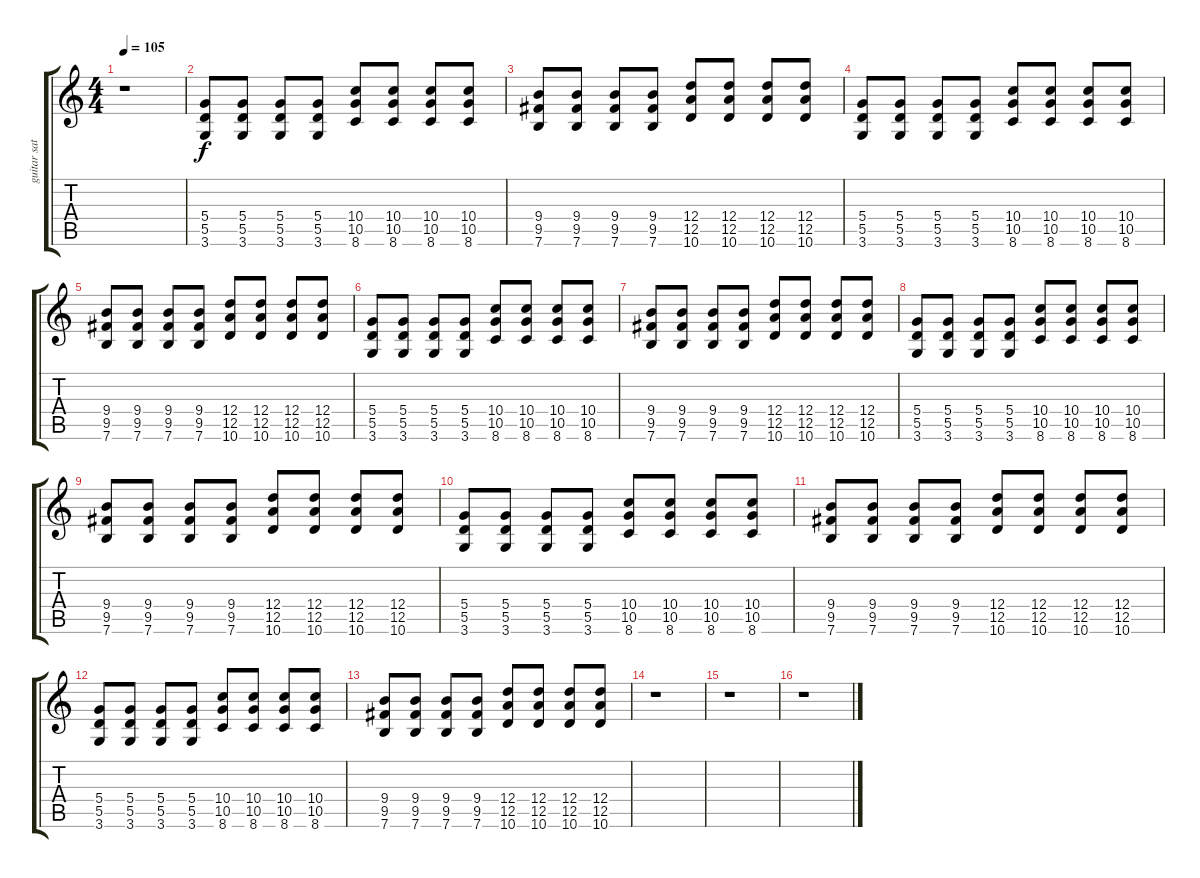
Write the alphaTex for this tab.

\track ("guitar sat 2" "guitar sat") {instrument distortionguitar}
\staff {score tabs}
\tuning (E4 B3 G3 D3 A2 E2) {hide}
\ts (4 4)
\tempo 105
\clef g2
\ks c
r.1{dy f} |
(5.4 5.5 3.6).8 (5.4 5.5 3.6).8 (5.4 5.5 3.6).8 (5.4 5.5 3.6).8 (10.4 10.5 8.6).8 (10.4 10.5 8.6).8 (10.4 10.5 8.6).8 (10.4 10.5 8.6).8 |
(9.4 9.5 7.6).8 (9.4 9.5 7.6).8 (9.4 9.5 7.6).8 (9.4 9.5 7.6).8 (12.4 12.5 10.6).8 (12.4 12.5 10.6).8 (12.4 12.5 10.6).8 (12.4 12.5 10.6).8 |
(5.4 5.5 3.6).8 (5.4 5.5 3.6).8 (5.4 5.5 3.6).8 (5.4 5.5 3.6).8 (10.4 10.5 8.6).8 (10.4 10.5 8.6).8 (10.4 10.5 8.6).8 (10.4 10.5 8.6).8 |
(9.4 9.5 7.6).8 (9.4 9.5 7.6).8 (9.4 9.5 7.6).8 (9.4 9.5 7.6).8 (12.4 12.5 10.6).8 (12.4 12.5 10.6).8 (12.4 12.5 10.6).8 (12.4 12.5 10.6).8 |
(5.4 5.5 3.6).8 (5.4 5.5 3.6).8 (5.4 5.5 3.6).8 (5.4 5.5 3.6).8 (10.4 10.5 8.6).8 (10.4 10.5 8.6).8 (10.4 10.5 8.6).8 (10.4 10.5 8.6).8 |
(9.4 9.5 7.6).8 (9.4 9.5 7.6).8 (9.4 9.5 7.6).8 (9.4 9.5 7.6).8 (12.4 12.5 10.6).8 (12.4 12.5 10.6).8 (12.4 12.5 10.6).8 (12.4 12.5 10.6).8 |
(5.4 5.5 3.6).8 (5.4 5.5 3.6).8 (5.4 5.5 3.6).8 (5.4 5.5 3.6).8 (10.4 10.5 8.6).8 (10.4 10.5 8.6).8 (10.4 10.5 8.6).8 (10.4 10.5 8.6).8 |
(9.4 9.5 7.6).8 (9.4 9.5 7.6).8 (9.4 9.5 7.6).8 (9.4 9.5 7.6).8 (12.4 12.5 10.6).8 (12.4 12.5 10.6).8 (12.4 12.5 10.6).8 (12.4 12.5 10.6).8 |
(5.4 5.5 3.6).8 (5.4 5.5 3.6).8 (5.4 5.5 3.6).8 (5.4 5.5 3.6).8 (10.4 10.5 8.6).8 (10.4 10.5 8.6).8 (10.4 10.5 8.6).8 (10.4 10.5 8.6).8 |
(9.4 9.5 7.6).8 (9.4 9.5 7.6).8 (9.4 9.5 7.6).8 (9.4 9.5 7.6).8 (12.4 12.5 10.6).8 (12.4 12.5 10.6).8 (12.4 12.5 10.6).8 (12.4 12.5 10.6).8 |
(5.4 5.5 3.6).8 (5.4 5.5 3.6).8 (5.4 5.5 3.6).8 (5.4 5.5 3.6).8 (10.4 10.5 8.6).8 (10.4 10.5 8.6).8 (10.4 10.5 8.6).8 (10.4 10.5 8.6).8 |
(9.4 9.5 7.6).8 (9.4 9.5 7.6).8 (9.4 9.5 7.6).8 (9.4 9.5 7.6).8 (12.4 12.5 10.6).8 (12.4 12.5 10.6).8 (12.4 12.5 10.6).8 (12.4 12.5 10.6).8 |
r.1 |
r.1 |
r.1
